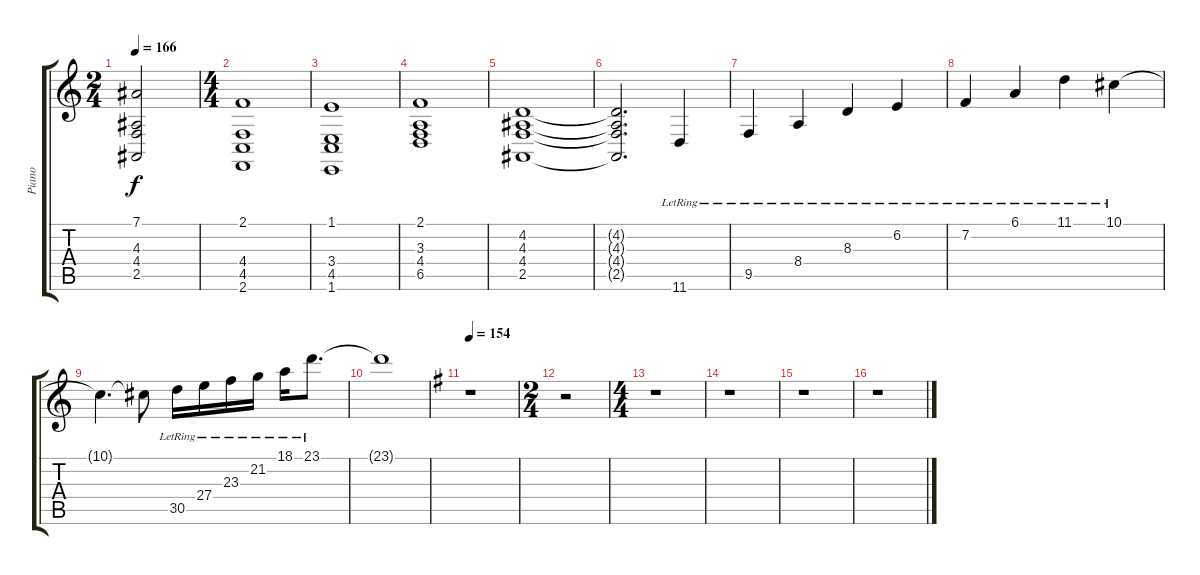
\track ("Piano" "Piano") {instrument acousticgrandpiano}
\staff {score tabs}
\tuning (Eb4 Bb3 Gb3 Db3 Ab2 Eb2) {hide}
\ts (2 4)
\tempo 166
\clef g2
\ks c
(7.1{t} 4.3{t} 4.4{t} 2.5{t}).2{dy f} |
\ts (4 4)
(2.1 4.4 4.5 2.6).1 |
(1.1 3.4 4.5 1.6).1 |
(2.1 3.3 4.4 6.5).1 |
(4.2 4.3 4.4 2.5).1 |
(4.2{t} 4.3{t} 4.4{t} 2.5{t}).2{d} 11.6{lr}.4 |
9.5{lr}.4 8.4{lr}.4 8.3{lr}.4 6.2{lr}.4 |
7.2{lr}.4 6.1{lr}.4 11.1{lr}.4 10.1{lr}.4 |
10.1{t}.4{d} 10.1{t}.8 30.5{lr}.16 27.4{lr}.16 23.3{lr}.16 21.2{lr}.16 18.1{lr}.16 23.1{lr}.8{d} |
23.1{t}.1 |
\tempo 154
\ks g
r.1 |
\ts (2 4)
r.2 |
\ts (4 4)
r.1 |
r.1 |
r.1 |
r.1
